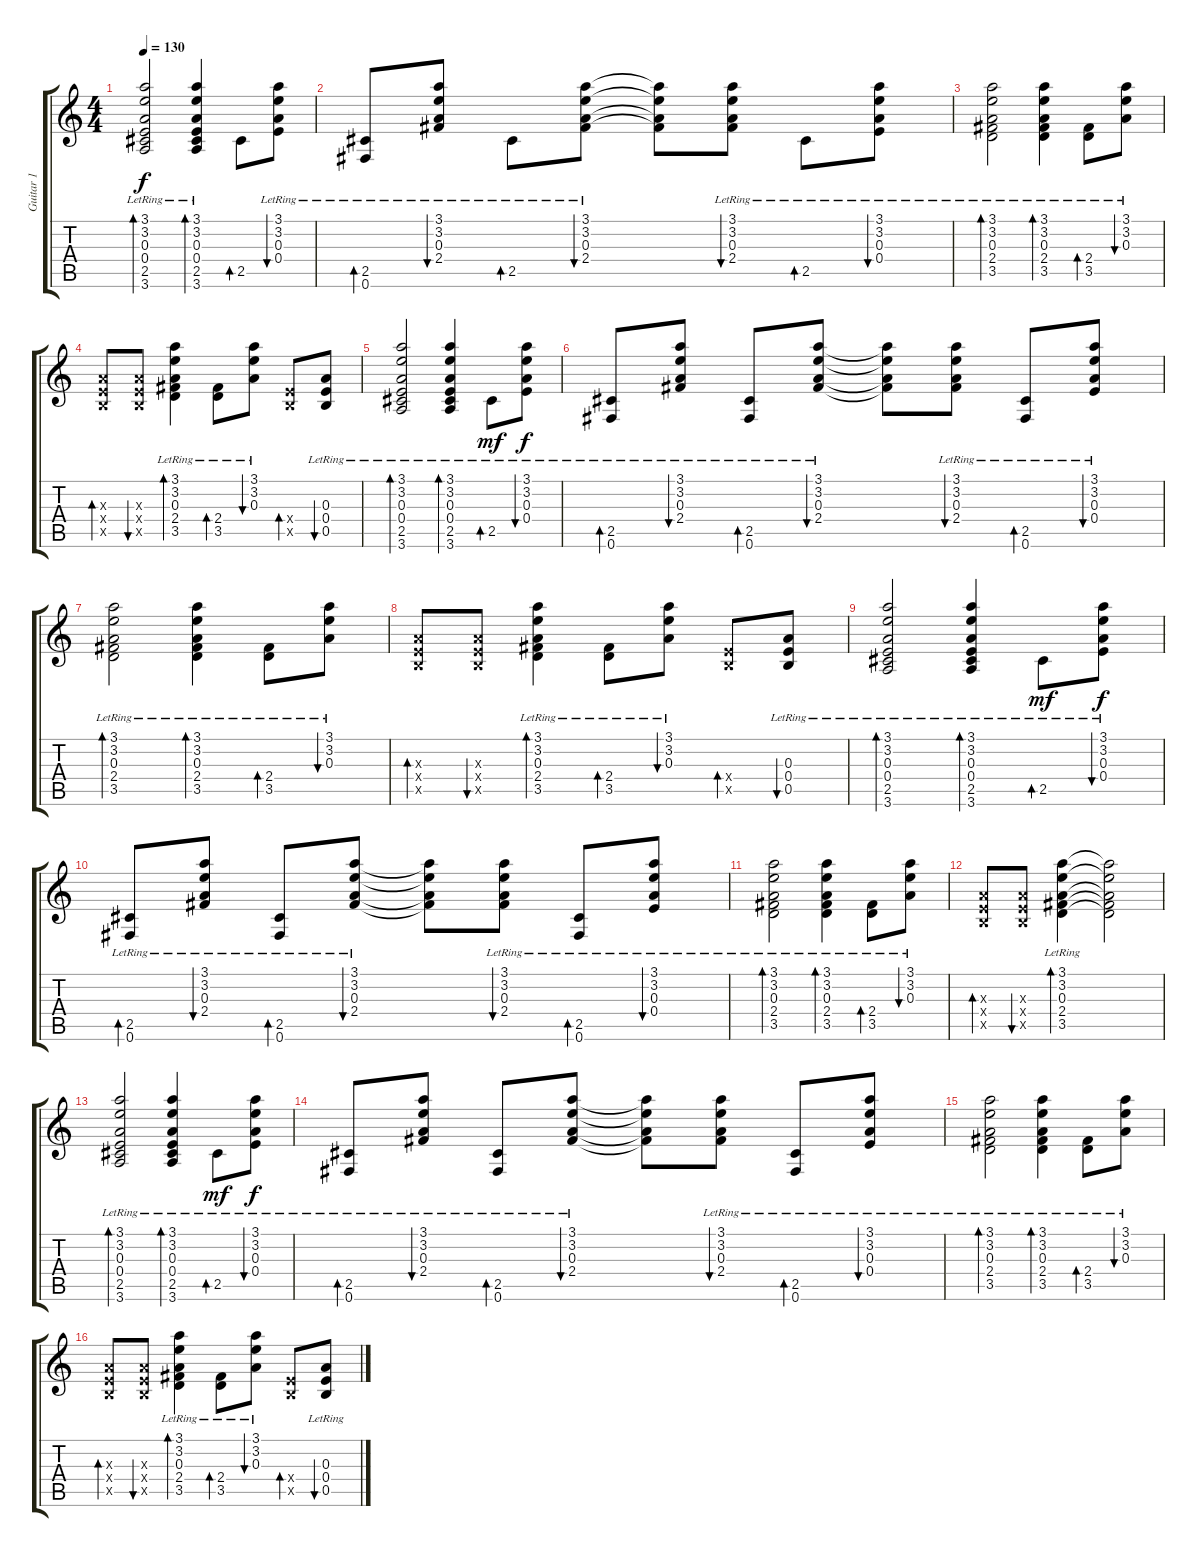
\track ("Guitar 1" "Guitar 1") {instrument acousticguitarsteel}
\staff {score tabs}
\tuning (Gb4 Db4 A3 E3 B2 Gb2) {hide}
\ts (4 4)
\tempo 130
\clef g2
\ks c
(3.1 3.2{lr} 0.3{lr} 0.4{lr} 2.5 3.6{lr}).2{bd 120 dy f instrument acousticguitarsteel} (3.1{lr} 3.2{lr} 0.3{lr} 0.4{lr} 2.5 3.6{lr}).4{bd 60} 2.5.8{bd 60} (3.1{lr} 3.2{lr} 0.3{lr} 0.4{lr}).8{bu 60} |
(2.5{lr} 0.6).8{bd 60} (3.1{lr} 3.2{lr} 0.3{lr} 2.4{lr}).8{bu 60} 2.5{lr}.8{bd 60} (3.1{lr} 3.2{lr} 0.3{lr} 2.4{lr}).8{bu 60} (3.1{t} 3.2{t} 0.3{t} 2.4{t}).8 (3.1{lr} 3.2{lr} 0.3{lr} 2.4{lr}).8{bu 60} 2.5{lr}.8{bd 60} (3.1{lr} 3.2{lr} 0.3{lr} 0.4{lr}).8{bu 60} |
(3.1{lr} 3.2{lr} 0.3{lr} 2.4{lr} 3.5{lr}).2{bd 60} (3.1{lr} 3.2{lr} 0.3{lr} 2.4{lr} 3.5{lr}).4{bd 60} (2.4{lr} 3.5{lr}).8{bd 60} (3.1{lr} 3.2{lr} 0.3{lr}).8{bu 60} |
(0.3{x} 0.4{x} 0.5{x}).8{bd 60} (0.3{x} 0.4{x} 0.5{x}).8{bu 60} (3.1{lr} 3.2{lr} 0.3{lr} 2.4{lr} 3.5{lr}).4{bd 60} (2.4{lr} 3.5{lr}).8{bd 60} (3.1{lr} 3.2{lr} 0.3{lr}).8{bu 60} (0.4{x} 0.5{x}).8{bd 60} (0.3{lr} 0.4{lr} 0.5{lr}).8{bu 60} |
(3.1{lr} 3.2{lr} 0.3{lr} 0.4{lr} 2.5{lr} 3.6{lr}).2{bd 60} (3.1{lr} 3.2{lr} 0.3{lr} 0.4{lr} 2.5{lr} 3.6{lr}).4{bd 60} 2.5{lr}.8{bd 60 dy mf} (3.1{lr} 3.2{lr} 0.3{lr} 0.4{lr}).8{bu 60 dy f} |
(2.5{lr} 0.6{lr}).8{bd 60} (3.1{lr} 3.2{lr} 0.3{lr} 2.4{lr}).8{bu 60} (2.5{lr} 0.6{lr}).8{bd 60} (3.1{lr} 3.2{lr} 0.3{lr} 2.4{lr}).8{bu 60} (3.1{t} 3.2{t} 0.3{t} 2.4{t}).8 (3.1{lr} 3.2{lr} 0.3{lr} 2.4{lr}).8{bu 60} (2.5{lr} 0.6{lr}).8{bd 60} (3.1{lr} 3.2{lr} 0.3{lr} 0.4{lr}).8{bu 60} |
(3.1{lr} 3.2{lr} 0.3{lr} 2.4{lr} 3.5{lr}).2{bd 60} (3.1{lr} 3.2{lr} 0.3{lr} 2.4{lr} 3.5{lr}).4{bd 60} (2.4{lr} 3.5{lr}).8{bd 60} (3.1{lr} 3.2{lr} 0.3{lr}).8{bu 60} |
(0.3{x} 0.4{x} 0.5{x}).8{bd 60} (0.3{x} 0.4{x} 0.5{x}).8{bu 60} (3.1{lr} 3.2{lr} 0.3{lr} 2.4{lr} 3.5{lr}).4{bd 60} (2.4{lr} 3.5{lr}).8{bd 60} (3.1{lr} 3.2{lr} 0.3{lr}).8{bu 60} (0.4{x} 0.5{x}).8{bd 60} (0.3{lr} 0.4{lr} 0.5{lr}).8{bu 60} |
(3.1{lr} 3.2{lr} 0.3{lr} 0.4{lr} 2.5{lr} 3.6{lr}).2{bd 60} (3.1{lr} 3.2{lr} 0.3{lr} 0.4{lr} 2.5{lr} 3.6{lr}).4{bd 60} 2.5{lr}.8{bd 60 dy mf} (3.1{lr} 3.2{lr} 0.3{lr} 0.4{lr}).8{bu 60 dy f} |
(2.5{lr} 0.6{lr}).8{bd 60} (3.1{lr} 3.2{lr} 0.3{lr} 2.4{lr}).8{bu 60} (2.5{lr} 0.6{lr}).8{bd 60} (3.1{lr} 3.2{lr} 0.3{lr} 2.4{lr}).8{bu 60} (3.1{t} 3.2{t} 0.3{t} 2.4{t}).8 (3.1{lr} 3.2{lr} 0.3{lr} 2.4{lr}).8{bu 60} (2.5{lr} 0.6{lr}).8{bd 60} (3.1{lr} 3.2{lr} 0.3{lr} 0.4{lr}).8{bu 60} |
(3.1{lr} 3.2{lr} 0.3{lr} 2.4{lr} 3.5{lr}).2{bd 60} (3.1{lr} 3.2{lr} 0.3{lr} 2.4{lr} 3.5{lr}).4{bd 60} (2.4{lr} 3.5{lr}).8{bd 60} (3.1{lr} 3.2{lr} 0.3{lr}).8{bu 60} |
(0.3{x} 0.4{x} 0.5{x}).8{bd 60} (0.3{x} 0.4{x} 0.5{x}).8{bu 60} (3.1{lr} 3.2{lr} 0.3{lr} 2.4{lr} 3.5{lr}).4{bd 60} (3.1{t} 3.2{t} 0.3{t} 2.4{t} 3.5{t}).2 |
(3.1{lr} 3.2{lr} 0.3{lr} 0.4{lr} 2.5{lr} 3.6{lr}).2{bd 60} (3.1{lr} 3.2{lr} 0.3{lr} 0.4{lr} 2.5{lr} 3.6{lr}).4{bd 60} 2.5{lr}.8{bd 60 dy mf} (3.1{lr} 3.2{lr} 0.3{lr} 0.4{lr}).8{bu 60 dy f} |
(2.5{lr} 0.6{lr}).8{bd 60} (3.1{lr} 3.2{lr} 0.3{lr} 2.4{lr}).8{bu 60} (2.5{lr} 0.6{lr}).8{bd 60} (3.1{lr} 3.2{lr} 0.3{lr} 2.4{lr}).8{bu 60} (3.1{t} 3.2{t} 0.3{t} 2.4{t}).8 (3.1{lr} 3.2{lr} 0.3{lr} 2.4{lr}).8{bu 60} (2.5{lr} 0.6{lr}).8{bd 60} (3.1{lr} 3.2{lr} 0.3{lr} 0.4{lr}).8{bu 60} |
(3.1{lr} 3.2{lr} 0.3{lr} 2.4{lr} 3.5{lr}).2{bd 60} (3.1{lr} 3.2{lr} 0.3{lr} 2.4{lr} 3.5{lr}).4{bd 60} (2.4{lr} 3.5{lr}).8{bd 60} (3.1{lr} 3.2{lr} 0.3{lr}).8{bu 60} |
(0.3{x} 0.4{x} 0.5{x}).8{bd 60} (0.3{x} 0.4{x} 0.5{x}).8{bu 60} (3.1{lr} 3.2{lr} 0.3{lr} 2.4{lr} 3.5{lr}).4{bd 60} (2.4{lr} 3.5{lr}).8{bd 60} (3.1{lr} 3.2{lr} 0.3{lr}).8{bu 60} (0.4{x} 0.5{x}).8{bd 60} (0.3{lr} 0.4{lr} 0.5{lr}).8{bu 60}
